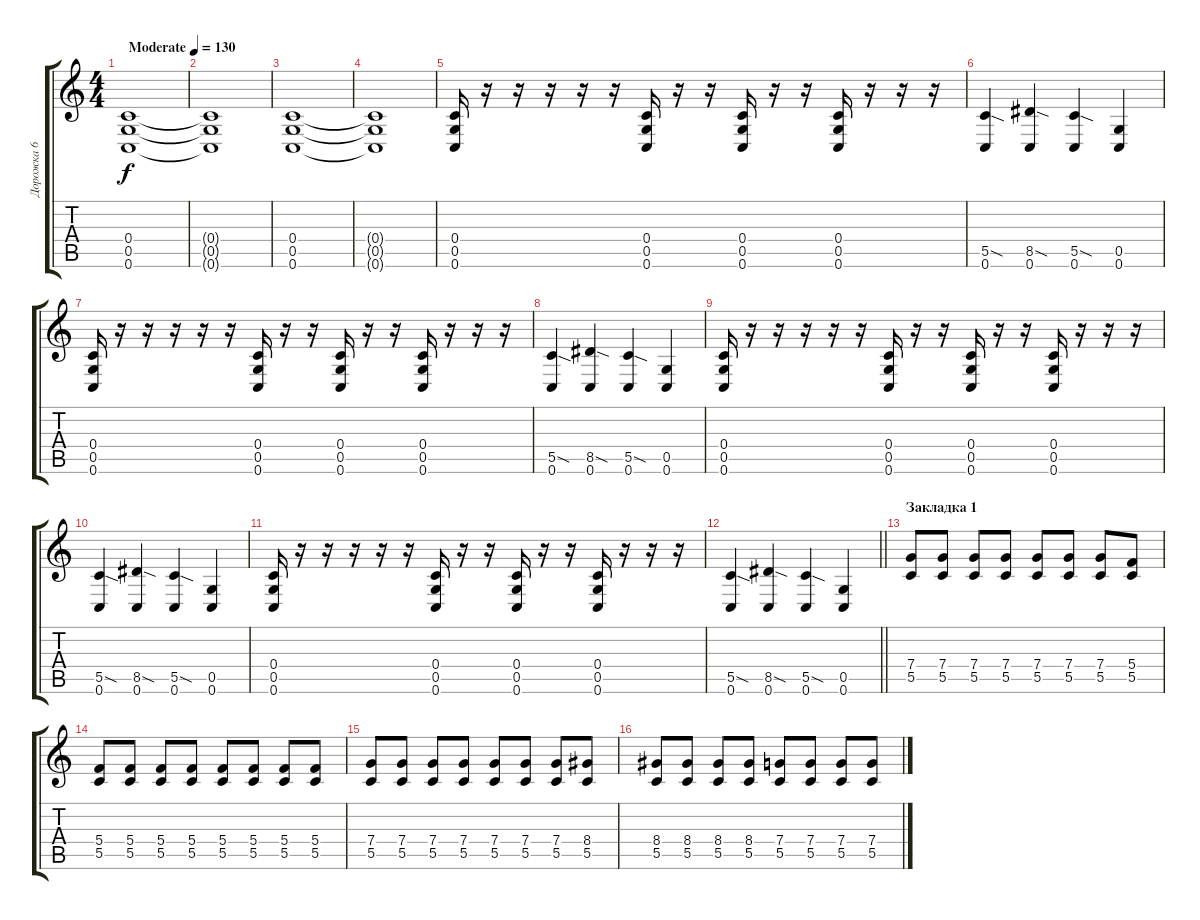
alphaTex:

\track ("Дорожка 6" "Дорожка 6") {instrument distortionguitar}
\staff {score tabs}
\tuning (D4 A3 F3 C3 G2 C2) {hide}
\ts (4 4)
\tempo (130 "Moderate")
\clef g2
\ks c
(0.4 0.5 0.6).1{dy f instrument distortionguitar} |
(0.4{t} 0.5{t} 0.6{t}).1 |
(0.4 0.5 0.6).1 |
(0.4{t} 0.5{t} 0.6{t}).1 |
(0.4 0.5 0.6).16 r.16 r.16 r.16 r.16 r.16 (0.4 0.5 0.6).16 r.16 r.16 (0.4 0.5 0.6).16 r.16 r.16 (0.4 0.5 0.6).16 r.16 r.16 r.16 |
(5.5{sod} 0.6).4 (8.5{sod} 0.6).4 (5.5{sod} 0.6).4 (0.5 0.6).4 |
(0.4 0.5 0.6).16 r.16 r.16 r.16 r.16 r.16 (0.4 0.5 0.6).16 r.16 r.16 (0.4 0.5 0.6).16 r.16 r.16 (0.4 0.5 0.6).16 r.16 r.16 r.16 |
(5.5{sod} 0.6).4 (8.5{sod} 0.6).4 (5.5{sod} 0.6).4 (0.5 0.6).4 |
(0.4 0.5 0.6).16 r.16 r.16 r.16 r.16 r.16 (0.4 0.5 0.6).16 r.16 r.16 (0.4 0.5 0.6).16 r.16 r.16 (0.4 0.5 0.6).16 r.16 r.16 r.16 |
(5.5{sod} 0.6).4 (8.5{sod} 0.6).4 (5.5{sod} 0.6).4 (0.5 0.6).4 |
(0.4 0.5 0.6).16 r.16 r.16 r.16 r.16 r.16 (0.4 0.5 0.6).16 r.16 r.16 (0.4 0.5 0.6).16 r.16 r.16 (0.4 0.5 0.6).16 r.16 r.16 r.16 |
\barLineRight lightlight
(5.5{sod} 0.6).4 (8.5{sod} 0.6).4 (5.5{sod} 0.6).4 (0.5 0.6).4 |
\section ("" "Закладка 1")
(7.4 5.5).8 (7.4 5.5).8 (7.4 5.5).8 (7.4 5.5).8 (7.4 5.5).8 (7.4 5.5).8 (7.4 5.5).8 (5.4 5.5).8 |
(5.4 5.5).8 (5.4 5.5).8 (5.4 5.5).8 (5.4 5.5).8 (5.4 5.5).8 (5.4 5.5).8 (5.4 5.5).8 (5.4 5.5).8 |
(7.4 5.5).8 (7.4 5.5).8 (7.4 5.5).8 (7.4 5.5).8 (7.4 5.5).8 (7.4 5.5).8 (7.4 5.5).8 (8.4 5.5).8 |
(8.4 5.5).8 (8.4 5.5).8 (8.4 5.5).8 (8.4 5.5).8 (7.4 5.5).8 (7.4 5.5).8 (7.4 5.5).8 (7.4 5.5).8
